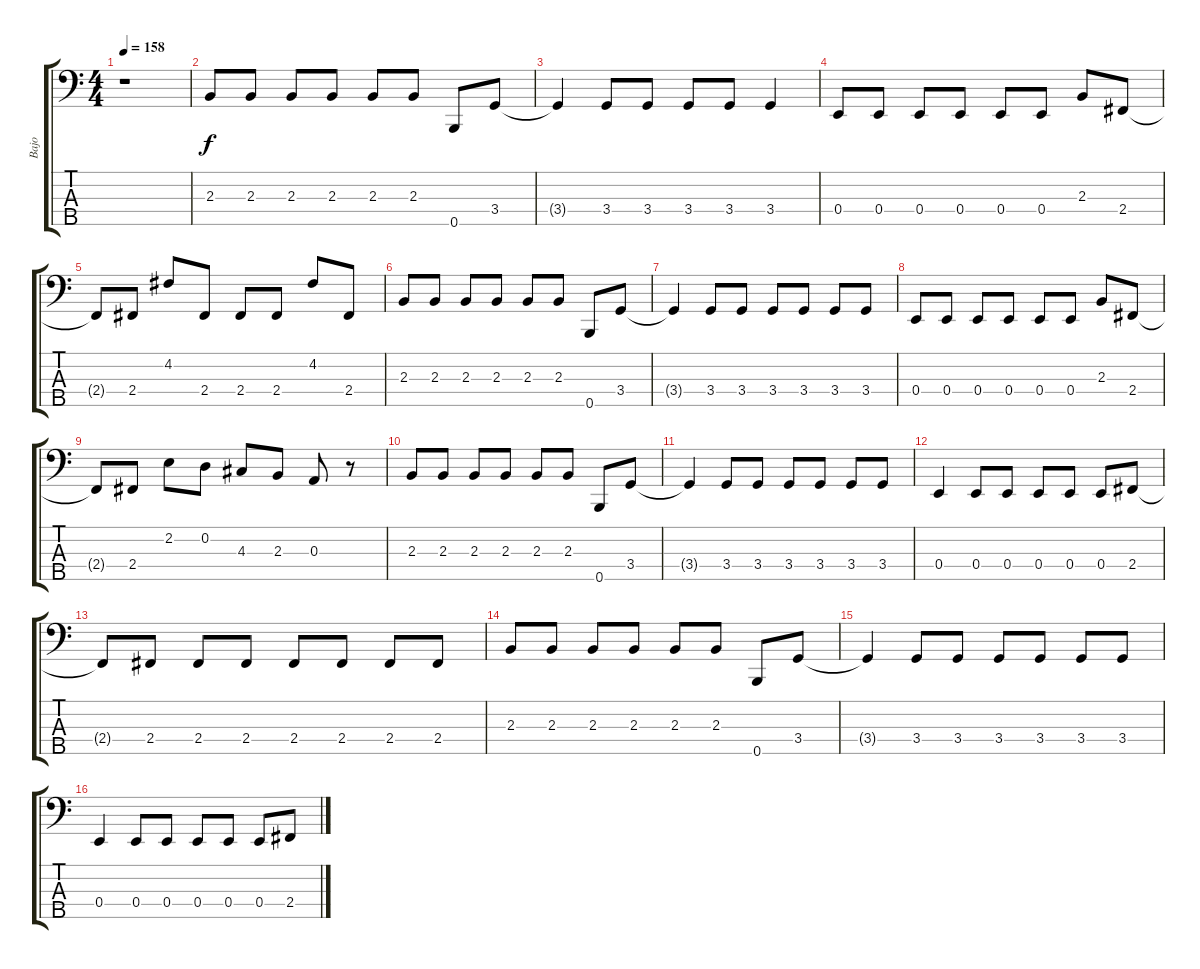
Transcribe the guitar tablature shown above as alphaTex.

\track ("Bajo" "Bajo") {instrument electricbassfinger}
\staff {score tabs}
\tuning (G2 D2 A1 E1 B0) {hide}
\ts (4 4)
\tempo 158
\clef f4
\ks c
r.1{dy f instrument electricbassfinger} |
2.3.8 2.3.8 2.3.8 2.3.8 2.3.8 2.3.8 0.5.8 3.4.8 |
3.4{t}.4 3.4.8 3.4.8 3.4.8 3.4.8 3.4.4 |
0.4.8 0.4.8 0.4.8 0.4.8 0.4.8 0.4.8 2.3.8 2.4.8 |
2.4{t}.8 2.4.8 4.2.8 2.4.8 2.4.8 2.4.8 4.2.8 2.4.8 |
2.3.8 2.3.8 2.3.8 2.3.8 2.3.8 2.3.8 0.5.8 3.4.8 |
3.4{t}.4 3.4.8 3.4.8 3.4.8 3.4.8 3.4.8 3.4.8 |
0.4.8 0.4.8 0.4.8 0.4.8 0.4.8 0.4.8 2.3.8 2.4.8 |
2.4{t}.8 2.4.8 2.2.8 0.2.8 4.3.8 2.3.8 0.3.8 r.8 |
2.3.8 2.3.8 2.3.8 2.3.8 2.3.8 2.3.8 0.5.8 3.4.8 |
3.4{t}.4 3.4.8 3.4.8 3.4.8 3.4.8 3.4.8 3.4.8 |
0.4.4 0.4.8 0.4.8 0.4.8 0.4.8 0.4.8 2.4.8 |
2.4{t}.8 2.4.8 2.4.8 2.4.8 2.4.8 2.4.8 2.4.8 2.4.8 |
2.3.8 2.3.8 2.3.8 2.3.8 2.3.8 2.3.8 0.5.8 3.4.8 |
3.4{t}.4 3.4.8 3.4.8 3.4.8 3.4.8 3.4.8 3.4.8 |
0.4.4 0.4.8 0.4.8 0.4.8 0.4.8 0.4.8 2.4.8
